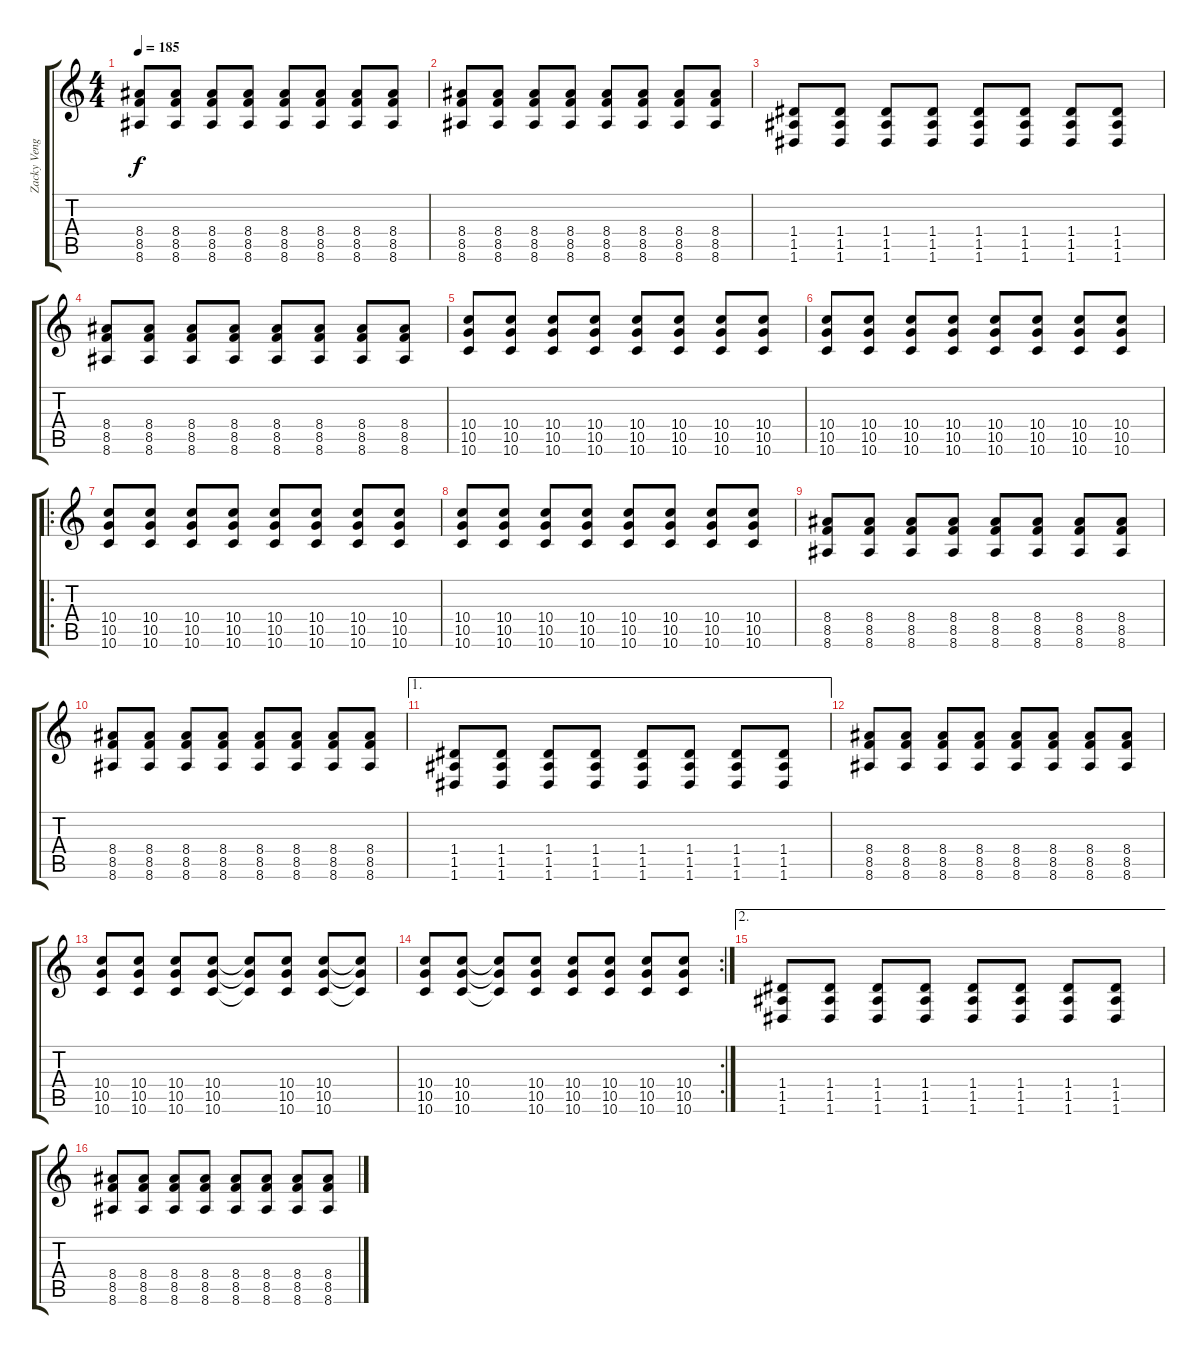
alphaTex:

\track ("Zacky Vengeance" "Zacky Veng") {instrument distortionguitar}
\staff {score tabs}
\tuning (E4 B3 G3 D3 A2 D2) {hide}
\ts (4 4)
\tempo 185
\clef g2
\ks c
(8.4 8.5 8.6).8{dy f} (8.4 8.5 8.6).8 (8.4 8.5 8.6).8 (8.4 8.5 8.6).8 (8.4 8.5 8.6).8 (8.4 8.5 8.6).8 (8.4 8.5 8.6).8 (8.4 8.5 8.6).8 |
(8.4 8.5 8.6).8 (8.4 8.5 8.6).8 (8.4 8.5 8.6).8 (8.4 8.5 8.6).8 (8.4 8.5 8.6).8 (8.4 8.5 8.6).8 (8.4 8.5 8.6).8 (8.4 8.5 8.6).8 |
(1.4 1.5 1.6).8 (1.4 1.5 1.6).8 (1.4 1.5 1.6).8 (1.4 1.5 1.6).8 (1.4 1.5 1.6).8 (1.4 1.5 1.6).8 (1.4 1.5 1.6).8 (1.4 1.5 1.6).8 |
(8.4 8.5 8.6).8 (8.4 8.5 8.6).8 (8.4 8.5 8.6).8 (8.4 8.5 8.6).8 (8.4 8.5 8.6).8 (8.4 8.5 8.6).8 (8.4 8.5 8.6).8 (8.4 8.5 8.6).8 |
(10.4 10.5 10.6).8 (10.4 10.5 10.6).8 (10.4 10.5 10.6).8 (10.4 10.5 10.6).8 (10.4 10.5 10.6).8 (10.4 10.5 10.6).8 (10.4 10.5 10.6).8 (10.4 10.5 10.6).8 |
(10.4 10.5 10.6).8 (10.4 10.5 10.6).8 (10.4 10.5 10.6).8 (10.4 10.5 10.6).8 (10.4 10.5 10.6).8 (10.4 10.5 10.6).8 (10.4 10.5 10.6).8 (10.4 10.5 10.6).8 |
\ro
(10.4 10.5 10.6).8 (10.4 10.5 10.6).8 (10.4 10.5 10.6).8 (10.4 10.5 10.6).8 (10.4 10.5 10.6).8 (10.4 10.5 10.6).8 (10.4 10.5 10.6).8 (10.4 10.5 10.6).8 |
(10.4 10.5 10.6).8 (10.4 10.5 10.6).8 (10.4 10.5 10.6).8 (10.4 10.5 10.6).8 (10.4 10.5 10.6).8 (10.4 10.5 10.6).8 (10.4 10.5 10.6).8 (10.4 10.5 10.6).8 |
(8.4 8.5 8.6).8 (8.4 8.5 8.6).8 (8.4 8.5 8.6).8 (8.4 8.5 8.6).8 (8.4 8.5 8.6).8 (8.4 8.5 8.6).8 (8.4 8.5 8.6).8 (8.4 8.5 8.6).8 |
(8.4 8.5 8.6).8 (8.4 8.5 8.6).8 (8.4 8.5 8.6).8 (8.4 8.5 8.6).8 (8.4 8.5 8.6).8 (8.4 8.5 8.6).8 (8.4 8.5 8.6).8 (8.4 8.5 8.6).8 |
\ae 1
(1.4 1.5 1.6).8 (1.4 1.5 1.6).8 (1.4 1.5 1.6).8 (1.4 1.5 1.6).8 (1.4 1.5 1.6).8 (1.4 1.5 1.6).8 (1.4 1.5 1.6).8 (1.4 1.5 1.6).8 |
(8.4 8.5 8.6).8 (8.4 8.5 8.6).8 (8.4 8.5 8.6).8 (8.4 8.5 8.6).8 (8.4 8.5 8.6).8 (8.4 8.5 8.6).8 (8.4 8.5 8.6).8 (8.4 8.5 8.6).8 |
(10.4 10.5 10.6).8 (10.4 10.5 10.6).8 (10.4 10.5 10.6).8 (10.4 10.5 10.6).8 (10.4{t} 10.5{t} 10.6{t}).8 (10.4 10.5 10.6).8 (10.4 10.5 10.6).8 (10.4{t} 10.5{t} 10.6{t}).8 |
\rc 2
(10.4 10.5 10.6).8 (10.4 10.5 10.6).8 (10.4{t} 10.5{t} 10.6{t}).8 (10.4 10.5 10.6).8 (10.4 10.5 10.6).8 (10.4 10.5 10.6).8 (10.4 10.5 10.6).8 (10.4 10.5 10.6).8 |
\ae 2
(1.4 1.5 1.6).8 (1.4 1.5 1.6).8 (1.4 1.5 1.6).8 (1.4 1.5 1.6).8 (1.4 1.5 1.6).8 (1.4 1.5 1.6).8 (1.4 1.5 1.6).8 (1.4 1.5 1.6).8 |
(8.4 8.5 8.6).8 (8.4 8.5 8.6).8 (8.4 8.5 8.6).8 (8.4 8.5 8.6).8 (8.4 8.5 8.6).8 (8.4 8.5 8.6).8 (8.4 8.5 8.6).8 (8.4 8.5 8.6).8
